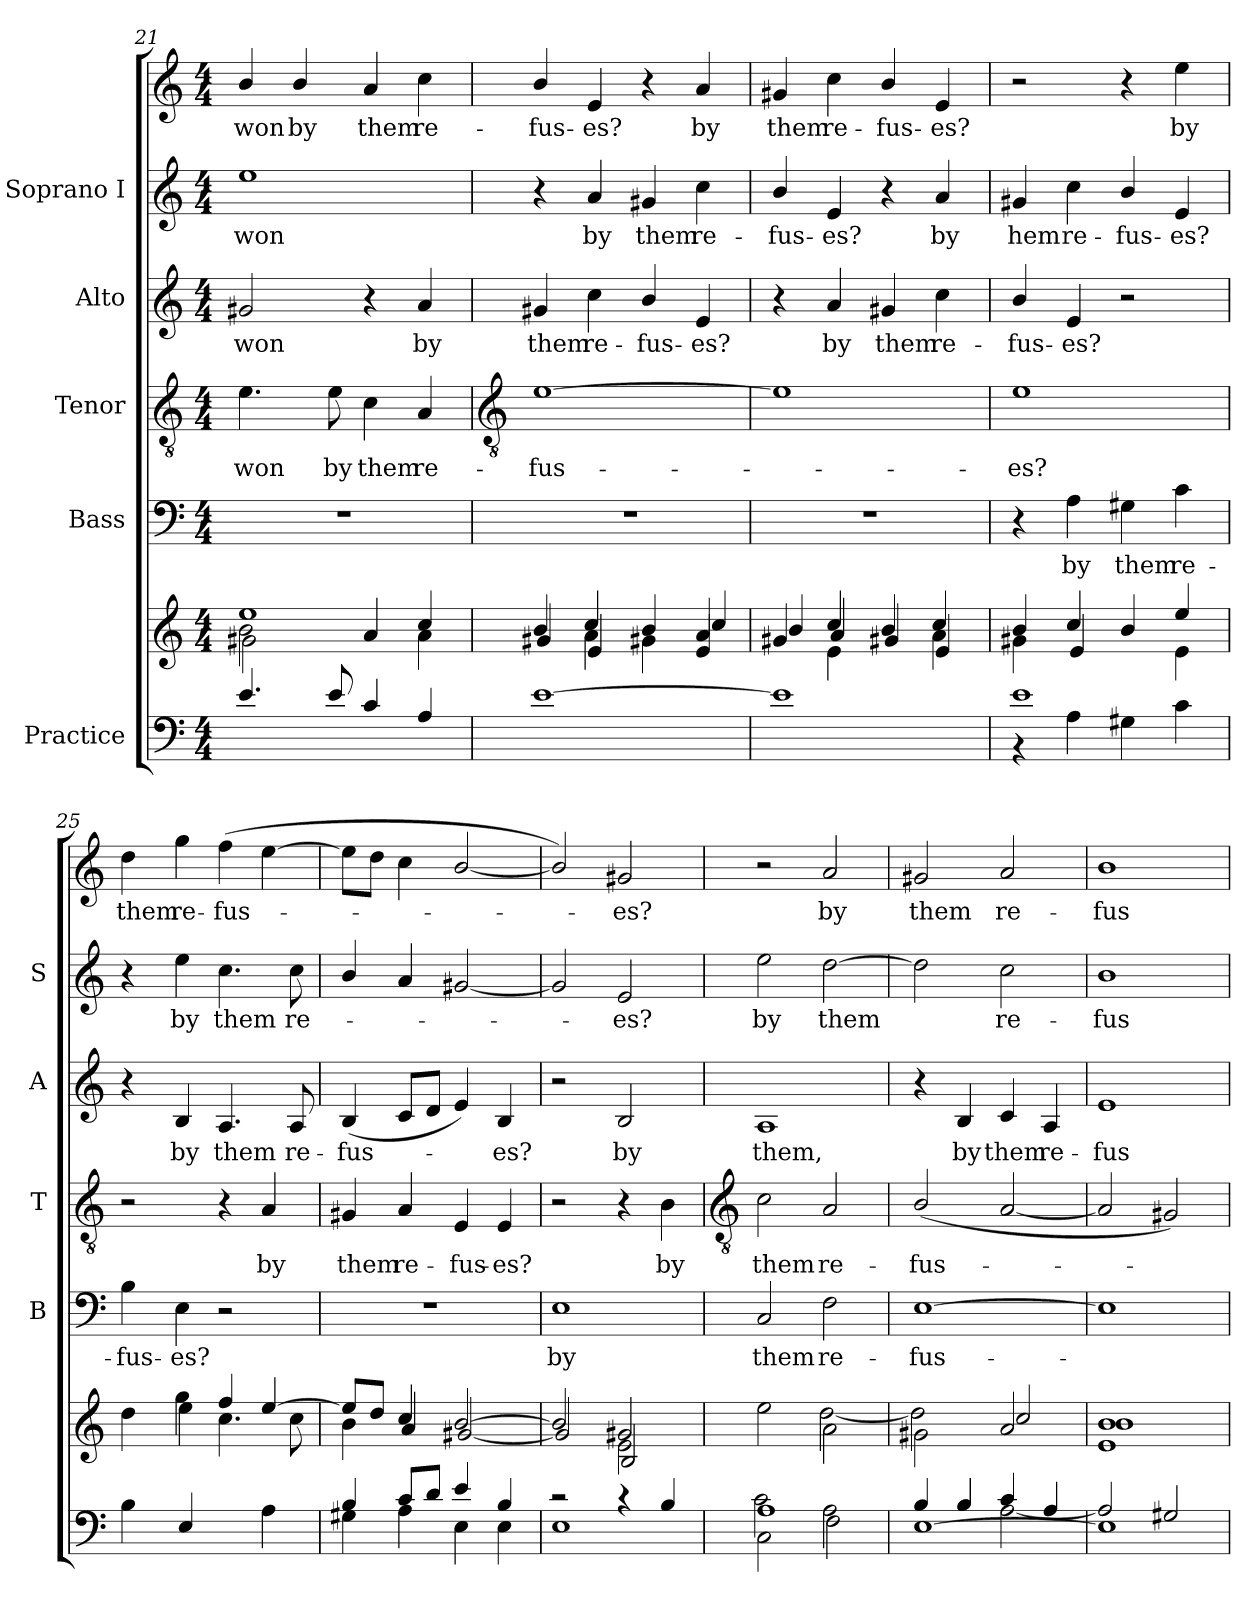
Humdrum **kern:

**kern	**kern	**kern	**text	**kern	**text	**kern	**text	**kern	**text	**kern	**text
*part5	*part5	*part4	*part4	*part3	*part3	*part2	*part2	*part1	*part1	*part1	*part1
*staff7	*staff6	*staff5	*staff5	*staff4	*staff4	*staff3	*staff3	*staff2	*staff2	*staff1	*staff1
*I"Practice	*	*I"Bass	*	*I"Tenor	*	*I"Alto	*	*I"Soprano I	*	*	*
*	*	*I'B	*	*I'T	*	*I'A	*	*I'S	*	*	*
*clefF4	*clefG2	*clefF4	*	*clefGv2	*	*clefG2	*	*clefG2	*	*clefG2	*
*k[]	*k[]	*k[]	*	*k[]	*	*k[]	*	*k[]	*	*k[]	*
*C:	*C:	*C:	*	*C:	*	*C:	*	*C:	*	*C:	*
*M4/4	*M4/4	*M4/4	*	*M4/4	*	*M4/4	*	*M4/4	*	*M4/4	*
=21	=21	=21	=21	=21	=21	=21	=21	=21	=21	=21	=21
*^	*^	*	*	*	*	*	*	*	*	*	*
*	*	*	*^	*	*	*	*	*	*	*	*	*	*
!	!	!	!	!	!	!	!	!LO:LY:b	!	!LO:LY:b	!	!LO:LY:b	!	!LO:LY:b
4.e	1ryy	2b\	1ee	2g#X\	1r	.	4.e	won	2g#X	won	1ee	-won	4b/	won
!	!	!	!	!	!	!	!	!	!	!	!	!	!	!LO:LY:b
.	.	.	.	.	.	.	.	.	.	.	.	.	4b/	by
!	!	!	!	!	!	!	!	!LO:LY:b	!	!	!	!	!	!
8e	.	.	.	.	.	.	8e	by	.	.	.	.	.	.
!	!	!	!	!	!	!	!	!LO:LY:b	!	!	!	!	!	!LO:LY:b
4c	.	4a	.	4ryy	.	.	4c	them	4r	.	.	.	4a	them
!	!	!	!	!	!	!	!	!LO:LY:b	!	!LO:LY:b	!	!	!	!LO:LY:b
4A	.	4cc	.	4a\	.	.	4A	re-	4a	by	.	.	4cc	re-
!!LO:LB:g=z
=22	=22	=22	=22	=22	=22	=22	=22	=22	=22	=22	=22	=22	=22	=22
*	*	*	*	*	*	*	*clefGv2	*	*	*	*	*	*	*
!	!	!	!	!	!	!	!	!LO:LY:b	!	!LO:LY:b	!	!	!	!LO:LY:b
[1e	1ryy	4b/	4ryy	4g#X	1r	.	[1e	-fus-	4g#X	them	4r	.	4b/	fus-
!	!	!	!	!	!	!	!	!	!	!LO:LY:b	!	!LO:LY:b	!	!LO:LY:b
.	.	4e/	4a	4cc/	.	.	.	.	4cc	re-	4a	by	4e	-es?
!	!	!	!	!	!	!	!	!	!	!LO:LY:b	!	!LO:LY:b	!	!
.	.	4ryy	4g#X	4b/	.	.	.	.	4b/	-fus-	4g#X	them	4r	.
!	!	!	!	!	!	!	!	!	!	!LO:LY:b	!	!LO:LY:b	!	!LO:LY:b
.	.	4a/	4cc/	4e	.	.	.	.	4e	-es?	4cc	re-	4a	by
=23	=23	=23	=23	=23	=23	=23	=23	=23	=23	=23	=23	=23	=23	=23
!	!	!	!	!	!	!	!	!	!	!	!	!LO:LY:b	!	!LO:LY:b
1e]	1ryy	4g#X/	4b/	4ryy	1r	.	1e]	.	4r	.	4b/	fus-	4g#X	-them
!	!	!	!	!	!	!	!	!	!	!LO:LY:b	!	!LO:LY:b	!	!LO:LY:b
.	.	4cc/	4e	4a	.	.	.	.	4a	by	4e	-es?	4cc	re-
!	!	!	!	!	!	!	!	!	!	!LO:LY:b	!	!	!	!LO:LY:b
.	.	4b/	4ryy	4g#X	.	.	.	.	4g#X	them	4r	.	4b/	-fus-
!	!	!	!	!	!	!	!	!	!	!LO:LY:b	!	!LO:LY:b	!	!LO:LY:b
.	.	4e/	4a	4cc/	.	.	.	.	4cc	re-	4a	by	4e	-es?
=24	=24	=24	=24	=24	=24	=24	=24	=24	=24	=24	=24	=24	=24	=24
!	!	!	!	!	!	!	!	!LO:LY:b	!	!LO:LY:b	!	!LO:LY:b	!	!
1e	4r	2ryy	4g#X	4b/	4r	.	1e	es?	4b/	-fus-	4g#X	hem	2r	.
!	!	!	!	!	!	!LO:LY:b	!	!	!	!LO:LY:b	!	!LO:LY:b	!	!
.	4A	.	4cc/	4e	4A	by	.	.	4e	-es?	4cc	re-	.	.
!	!	!	!	!	!	!LO:LY:b	!	!	!	!	!	!LO:LY:b	!	!
.	4G#X	4ryy	4b/	2ryy	4G#X	them	.	.	2r	.	4b/	-fus-	4r	.
!	!	!	!	!	!	!LO:LY:b	!	!	!	!	!	!LO:LY:b	!	!LO:LY:b
.	4c	4ee/	4e	.	4c	re-	.	.	.	.	4e	-es?	4ee	by
=25	=25	=25	=25	=25	=25	=25	=25	=25	=25	=25	=25	=25	=25	=25
*	*^	*	*	*	*	*	*	*	*	*	*	*	*	*
!	!	!	!	!	!	!	!LO:LY:b	!	!	!	!	!	!	!	!LO:LY:b
4ryy	2ryy	4B	4dd\	4ryy	4ryy	4B	-fus-	2r	.	4r	.	4r	.	4dd	them
!	!	!	!	!	!	!	!LO:LY:b	!	!	!	!LO:LY:b	!	!LO:LY:b	!	!LO:LY:b
4B	.	4E	4gg\	4ee	2ryy	4E	-es?	.	.	4B	by	4ee	by	4gg	re-
!	!	!	!	!	!	!	!	!	!	!	!LO:LY:b	!	!LO:LY:b	!	!LO:LY:b
4A	4ryy	2ryy	4ff/	4.cc	.	2r	.	4r	.	4.A	them	4.cc	them	(>4ff	-fus-
!	!	!	!	!	!	!	!	!	!LO:LY:b	!	!	!	!	!	!
8ryy	4A	.	[4ee/	.	8ryy	.	.	4A	by	.	.	.	.	[4ee	.
!	!	!	!	!	!	!	!	!	!	!	!LO:LY:b	!	!LO:LY:b	!	!
8A/J	.	.	.	8ccL	8ryy	.	.	.	.	8A	re-	8ccL	re-	.	.
=26	=26	=26	=26	=26	=26	=26	=26	=26	=26	=26	=26	=26	=26	=26	=26
!	!	!	!	!	!	!	!	!	!LO:LY:b	!	!LO:LY:b	!	!	!	!
*	*	*	*	*v	*v	*	*	*	*	*	*	*	*	*	*
4B	4G#X	1ryy	8ee/L]	4b\	1r	.	4G#X	them	(<4B	-fus-	4b/	.	8ee]	.
.	.	.	8dd/J	.	.	.	.	.	.	.	.	.	8ddJ	.
!	!	!	!	!	!	!	!	!LO:LY:b	!	!	!	!	!	!
8c/L	4A	.	4cc/	4a/	.	.	4A	re-	8cL	.	4a	.	4cc	.
8d/J	.	.	.	.	.	.	.	.	8dJ	.	.	.	.	.
!	!	!	!	!	!	!	!	!LO:LY:b	!	!	!	!	!	!
4e	4E	.	[2b/	[2g#X/	.	.	4E	-fus-	4e)	.	[2g#X	.	[2b/	.
!	!	!	!	!	!	!	!	!LO:LY:b	!	!LO:LY:b	!	!	!	!
4B	4E	.	.	.	.	.	4E	-es?	4B	es?	.	.	.	.
*	*v	*v	*	*	*	*	*	*	*	*	*	*	*	*
=27	=27	=27	=27	=27	=27	=27	=27	=27	=27	=27	=27	=27	=27
*	*	*	*^	*	*	*	*	*	*	*	*	*	*
!	!	!	!	!	!	!LO:LY:b	!	!	!	!	!	!	!	!
2r	1E	2b/]	2g#/]	2ryy	1E	by	2r	.	2r	.	2g#]	.	2b/])	.
!	!	!	!	!	!	!	!	!	!	!LO:LY:b	!	!LO:LY:b	!	!LO:LY:b
4r	.	2g#X/	2e	2B	.	.	4r	.	2B	by	2e	es?	2g#X	es?
!	!	!	!	!	!	!	!	!LO:LY:b	!	!	!	!	!	!
4B/	.	.	.	.	.	.	4B	by	.	.	.	.	.	.
*v	*v	*	*	*	*	*	*	*	*	*	*	*	*	*
*	*v	*v	*v	*	*	*	*	*	*	*	*	*	*
!!LO:LB:g=z
=28	=28	=28	=28	=28	=28	=28	=28	=28	=28	=28	=28
*	*	*	*	*clefGv2	*	*	*	*	*	*	*
*^	*^	*	*	*	*	*	*	*	*	*	*
*	*^	*	*	*	*	*	*	*	*	*	*	*	*
!	!	!	!	!	!	!LO:LY:b	!	!LO:LY:b	!	!LO:LY:b	!	!LO:LY:b	!	!
1A	2c\	2C\	2ryy	2ee	2C	them	2c	them	1A	them,	2ee	by	2r	.
!	!	!	!	!	!	!LO:LY:b	!	!LO:LY:b	!	!	!	!LO:LY:b	!	!LO:LY:b
.	2A\	2F\	2a\	[2dd	2F	re-	2A	re-	.	.	[2dd	them	2a	by
=29	=29	=29	=29	=29	=29	=29	=29	=29	=29	=29	=29	=29	=29	=29
*	*	*	*	*^	*	*	*	*	*	*	*	*	*	*
!	!	!	!	!	!	!	!LO:LY:b	!	!LO:LY:b	!	!	!	!	!	!LO:LY:b
4ryy	4B/	[1E\	2g#X\	2dd]	4ryy	[1E	-fus-	(<2B/	-fus-	4r	.	2dd]	.	2g#X	them
!	!	!	!	!	!	!	!	!	!	!	!LO:LY:b	!	!	!	!
4B/	4B/	.	.	.	2.ryy	.	.	.	.	4B	by	.	.	.	.
!	!	!	!	!	!	!	!	!	!	!	!LO:LY:b	!	!LO:LY:b	!	!LO:LY:b
4c/	[2A\	.	2a	2cc/	.	.	.	[2A	.	4c	them	2cc	-re-	2a	re-
!	!	!	!	!	!	!	!	!	!	!	!LO:LY:b	!	!	!	!
4A/	.	.	.	.	.	.	.	.	.	4A	re-	.	.	.	.
*	*v	*v	*	*	*	*	*	*	*	*	*	*	*	*	*
=30	=30	=30	=30	=30	=30	=30	=30	=30	=30	=30	=30	=30	=30	=30
!	!	!	!	!	!	!	!	!	!	!LO:LY:b	!	!LO:LY:b	!	!LO:LY:b
2A/]	1E\]	1b	1b	1e	1E]	.	2A]	.	1e	-fus-	1b	-fus-	1b	-fus-
2G#X/	.	.	.	.	.	.	2G#X)	.	.	.	.	.	.	.
*v	*v	*	*	*	*	*	*	*	*	*	*	*	*	*
*	*v	*v	*v	*	*	*	*	*	*	*	*	*	*
=	=	=	=	=	=	=	=	=	=	=	=
*-	*-	*-	*-	*-	*-	*-	*-	*-	*-	*-	*-
